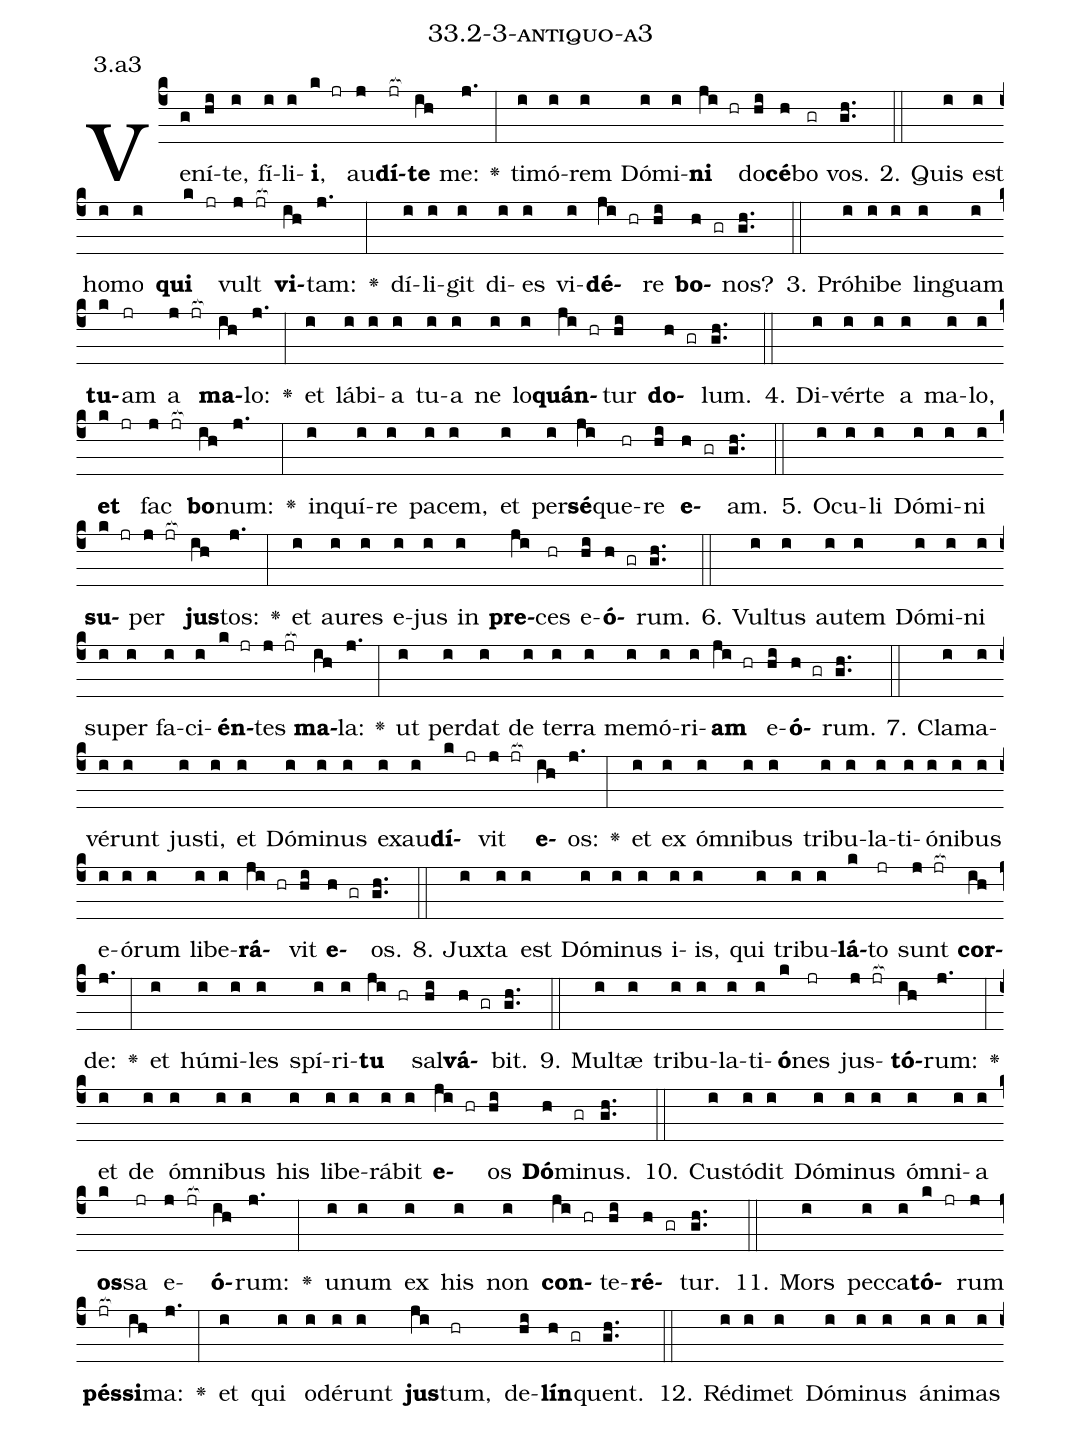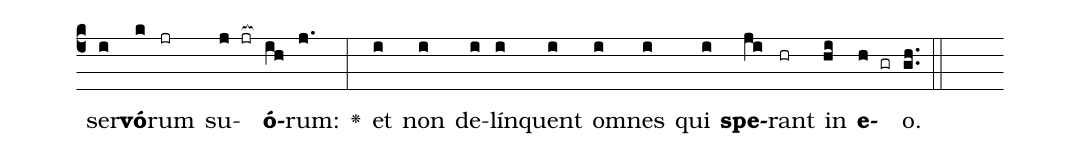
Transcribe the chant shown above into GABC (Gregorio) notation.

name: 33.2-3-antiquo-a3;
annotation: 3.a3;
%%
(c4)Ve(g)ní(hi)te,(i) fí(i)li(i)<b>i</b>,(k jr) au(j)<b>dí</b>(jr[ocb:1{])<b>te</b>(ih[ocb:0}]) me:(j.) <v>\greheightstar</v>(:) ti(i)mó(i)rem(i) Dó(i)mi(i)<b>ni</b>(ji hr) do(hi)<b>cé</b>(h)bo(gr) vos.(gh..) (::)
2. Quis(i) est(i) ho(i)mo(i) <b>qui</b>(k jr) vult(j jr[ocb:1{]) <b>vi</b>(ih[ocb:0}])tam:(j.) <v>\greheightstar</v>(:) dí(i)li(i)git(i) di(i)es(i) vi(i)<b>dé</b>(ji hr)re(hi) <b>bo</b>(h gr)nos?(gh..) (::)
3. Pró(i)hi(i)be(i) lin(i)guam(i) <b>tu</b>(k)am(jr) a(j jr[ocb:1{]) <b>ma</b>(ih[ocb:0}])lo:(j.) <v>\greheightstar</v>(:) et(i) lá(i)bi(i)a(i) tu(i)a(i) ne(i) lo(i)<b>quán</b>(ji hr)tur(hi) <b>do</b>(h gr)lum.(gh..) (::)
4. Di(i)vér(i)te(i) a(i) ma(i)lo,(i) <b>et</b>(k jr) fac(j jr[ocb:1{]) <b>bo</b>(ih[ocb:0}])num:(j.) <v>\greheightstar</v>(:) in(i)quí(i)re(i) pa(i)cem,(i) et(i) per(i)<b>sé</b>(ji)que(hr)re(hi) <b>e</b>(h gr)am.(gh..) (::)
5. O(i)cu(i)li(i) Dó(i)mi(i)ni(i) <b>su</b>(k jr)per(j jr[ocb:1{]) <b>jus</b>(ih[ocb:0}])tos:(j.) <v>\greheightstar</v>(:) et(i) au(i)res(i) e(i)jus(i) in(i) <b>pre</b>(ji)ces(hr) e(hi)<b>ó</b>(h gr)rum.(gh..) (::)
6. Vul(i)tus(i) au(i)tem(i) Dó(i)mi(i)ni(i) su(i)per(i) fa(i)ci(i)<b>én</b>(k jr)tes(j jr[ocb:1{]) <b>ma</b>(ih[ocb:0}])la:(j.) <v>\greheightstar</v>(:) ut(i) per(i)dat(i) de(i) ter(i)ra(i) me(i)mó(i)ri(i)<b>am</b>(ji hr) e(hi)<b>ó</b>(h gr)rum.(gh..) (::)
7. Cla(i)ma(i)vé(i)runt(i) jus(i)ti,(i) et(i) Dó(i)mi(i)nus(i) ex(i)au(i)<b>dí</b>(k jr)vit(j jr[ocb:1{]) <b>e</b>(ih[ocb:0}])os:(j.) <v>\greheightstar</v>(:) et(i) ex(i) óm(i)ni(i)bus(i) tri(i)bu(i)la(i)ti(i)ó(i)ni(i)bus(i) e(i)ó(i)rum(i) li(i)be(i)<b>rá</b>(ji hr)vit(hi) <b>e</b>(h gr)os.(gh..) (::)
8. Jux(i)ta(i) est(i) Dó(i)mi(i)nus(i) i(i)is,(i) qui(i) tri(i)bu(i)<b>lá</b>(k)to(jr) sunt(j jr[ocb:1{]) <b>cor</b>(ih[ocb:0}])de:(j.) <v>\greheightstar</v>(:) et(i) hú(i)mi(i)les(i) spí(i)ri(i)<b>tu</b>(ji hr) sal(hi)<b>vá</b>(h gr)bit.(gh..) (::)
9. Mul(i)tæ(i) tri(i)bu(i)la(i)ti(i)<b>ó</b>(k)nes(jr) jus(j jr[ocb:1{])<b>tó</b>(ih[ocb:0}])rum:(j.) <v>\greheightstar</v>(:) et(i) de(i) óm(i)ni(i)bus(i) his(i) li(i)be(i)rá(i)bit(i) <b>e</b>(ji hr)os(hi) <b>Dó</b>(h)mi(gr)nus.(gh..) (::)
10. Cus(i)tó(i)dit(i) Dó(i)mi(i)nus(i) óm(i)ni(i)a(i) <b>os</b>(k)sa(jr) e(j jr[ocb:1{])<b>ó</b>(ih[ocb:0}])rum:(j.) <v>\greheightstar</v>(:) u(i)num(i) ex(i) his(i) non(i) <b>con</b>(ji hr)te(hi)<b>ré</b>(h gr)tur.(gh..) (::)
11. Mors(i) pec(i)ca(i)<b>tó</b>(k jr)rum(j) <b>pés</b>(jr[ocb:1{])<b>si</b>(ih[ocb:0}])ma:(j.) <v>\greheightstar</v>(:) et(i) qui(i) o(i)dé(i)runt(i) <b>jus</b>(ji)tum,(hr) de(hi)<b>lín</b>(h gr)quent.(gh..) (::)
12. Réd(i)i(i)met(i) Dó(i)mi(i)nus(i) á(i)ni(i)mas(i) ser(i)<b>vó</b>(k)rum(jr) su(j jr[ocb:1{])<b>ó</b>(ih[ocb:0}])rum:(j.) <v>\greheightstar</v>(:) et(i) non(i) de(i)lín(i)quent(i) om(i)nes(i) qui(i) <b>spe</b>(ji)rant(hr) in(hi) <b>e</b>(h gr)o.(gh..) (::)
